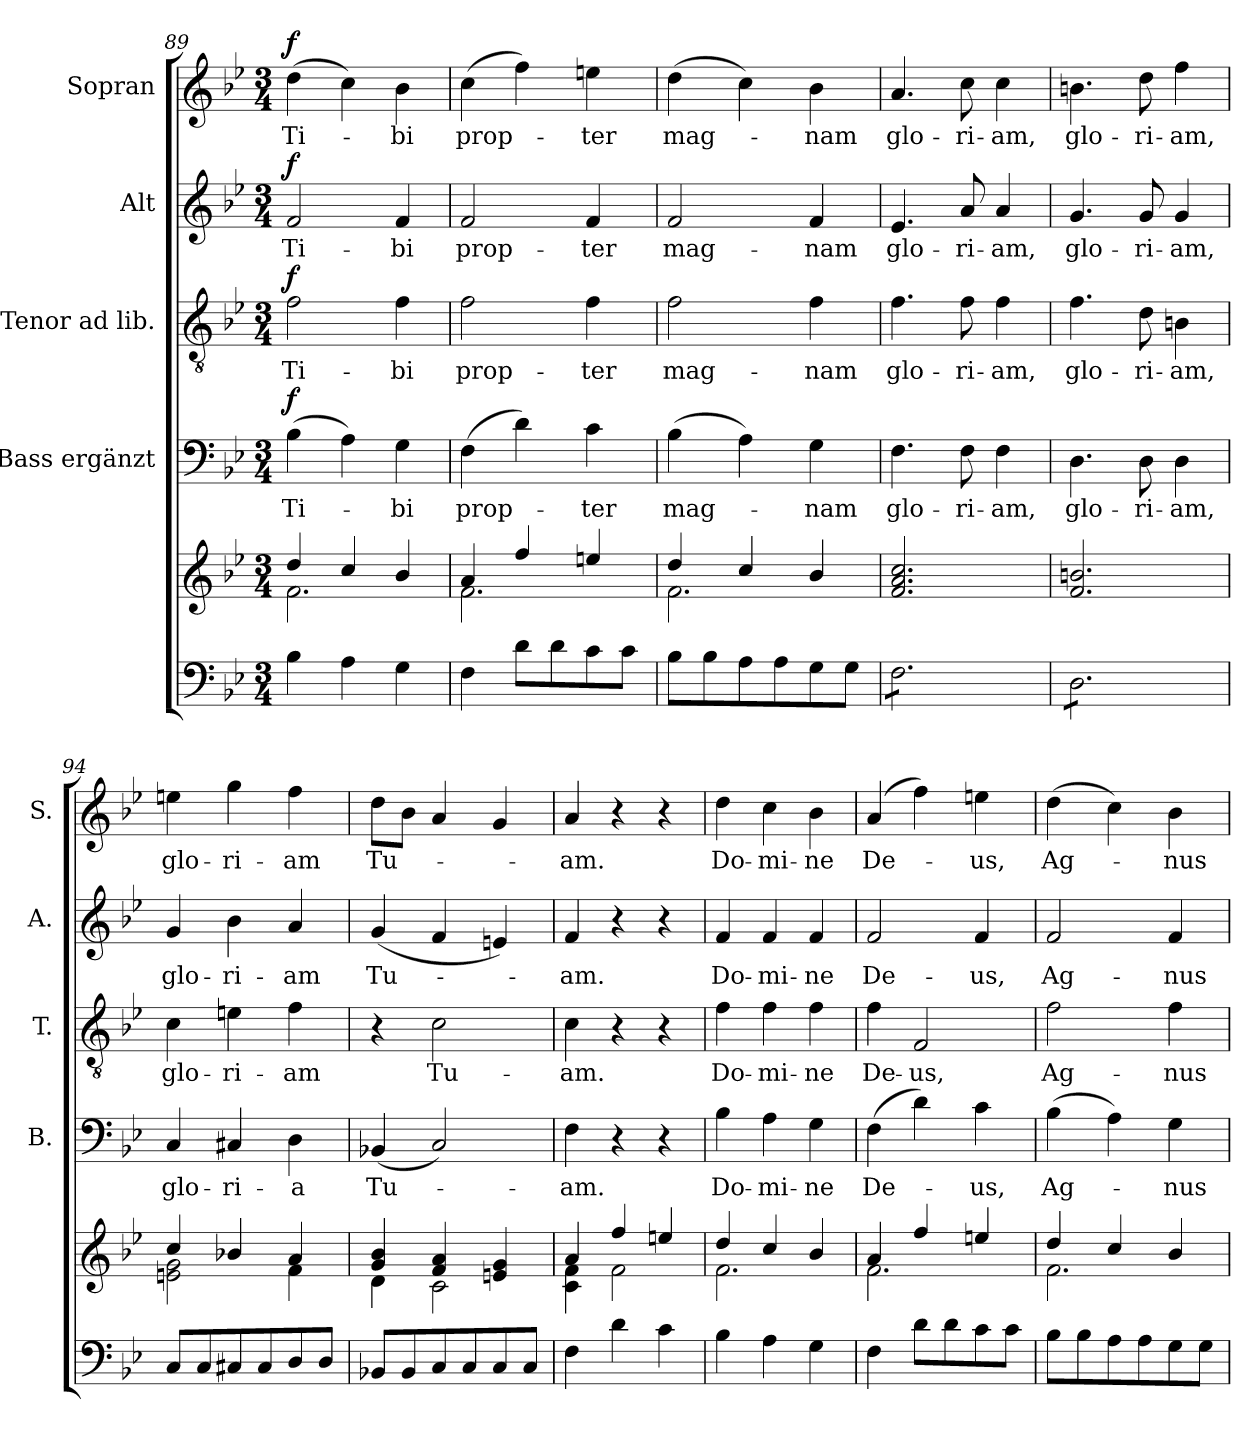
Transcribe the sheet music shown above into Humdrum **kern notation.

**kern	**kern	**kern	**text	**dynam	**kern	**text	**dynam	**kern	**text	**dynam	**kern	**text	**dynam
*part5	*part5	*part4	*part4	*part4	*part3	*part3	*part3	*part2	*part2	*part2	*part1	*part1	*part1
*staff6	*staff5	*staff4	*staff4	*staff4	*staff3	*staff3	*staff3	*staff2	*staff2	*staff2	*staff1	*staff1	*staff1
*	*	*I"Bass ergänzt	*	*	*I"Tenor ad lib.	*	*	*I"Alt	*	*	*I"Sopran	*	*
*	*	*I'B.	*	*	*I'T.	*	*	*I'A.	*	*	*I'S.	*	*
*clefF4	*clefG2	*clefF4	*	*	*clefGv2	*	*	*clefG2	*	*	*clefG2	*	*
*k[b-e-]	*k[b-e-]	*k[b-e-]	*	*	*k[b-e-]	*	*	*k[b-e-]	*	*	*k[b-e-]	*	*
*B-:	*B-:	*B-:	*	*	*B-:	*	*	*B-:	*	*	*B-:	*	*
*M3/4	*M3/4	*M3/4	*	*	*M3/4	*	*	*M3/4	*	*	*M3/4	*	*
=89	=89	=89	=89	=89	=89	=89	=89	=89	=89	=89	=89	=89	=89
*	*^	*	*	*	*	*	*	*	*	*	*	*	*
!	!	!	!	!LO:LY:b	!LO:DY:a	!	!LO:LY:b	!LO:DY:a	!	!LO:LY:b	!LO:DY:a	!	!LO:LY:b	!LO:DY:a
4B-\	4dd/	2.f\	(>4B-\	Ti-	f	2f\	Ti-	f	2f/	Ti-	f	(>4dd\	Ti-	f
4A\	4cc/	.	4A\)	.	.	.	.	.	.	.	.	4cc\)	.	.
!	!	!	!	!LO:LY:b	!	!	!LO:LY:b	!	!	!LO:LY:b	!	!	!LO:LY:b	!
4G\	4b-/	.	4G\	-bi	.	4f\	-bi	.	4f/	-bi	.	4b-\	-bi	.
=90	=90	=90	=90	=90	=90	=90	=90	=90	=90	=90	=90	=90	=90	=90
!	!	!	!	!LO:LY:b	!	!	!LO:LY:b	!	!	!LO:LY:b	!	!	!LO:LY:b	!
4F\	4a/	2.f\	(>4F\	prop-	.	2f\	prop-	.	2f/	prop-	.	(>4cc\	prop-	.
8d\L	4ff/	.	4d\)	.	.	.	.	.	.	.	.	4ff\)	.	.
8d\	.	.	.	.	.	.	.	.	.	.	.	.	.	.
!	!	!	!	!LO:LY:b	!	!	!LO:LY:b	!	!	!LO:LY:b	!	!	!LO:LY:b	!
8c\	4een/	.	4c\	-ter	.	4f\	-ter	.	4f/	-ter	.	4een\	-ter	.
8c\J	.	.	.	.	.	.	.	.	.	.	.	.	.	.
=91	=91	=91	=91	=91	=91	=91	=91	=91	=91	=91	=91	=91	=91	=91
!	!	!	!	!LO:LY:b	!	!	!LO:LY:b	!	!	!LO:LY:b	!	!	!LO:LY:b	!
8B-\L	4dd/	2.f\	(>4B-\	mag-	.	2f\	mag-	.	2f/	mag-	.	(>4dd\	mag-	.
8B-\	.	.	.	.	.	.	.	.	.	.	.	.	.	.
8A\	4cc/	.	4A\)	.	.	.	.	.	.	.	.	4cc\)	.	.
8A\	.	.	.	.	.	.	.	.	.	.	.	.	.	.
!	!	!	!	!LO:LY:b	!	!	!LO:LY:b	!	!	!LO:LY:b	!	!	!LO:LY:b	!
8G\	4b-/	.	4G\	-nam	.	4f\	-nam	.	4f/	-nam	.	4b-\	-nam	.
8G\J	.	.	.	.	.	.	.	.	.	.	.	.	.	.
*	*v	*v	*	*	*	*	*	*	*	*	*	*	*	*
=92	=92	=92	=92	=92	=92	=92	=92	=92	=92	=92	=92	=92	=92
!	!	!	!LO:LY:b	!	!	!LO:LY:b	!	!	!LO:LY:b	!	!	!LO:LY:b	!
*tremolo	*	*	*	*	*	*	*	*	*	*	*	*	*
8F\L	2.f/ 2.a/ 2.cc/	4.F\	glo-	.	4.f\	glo-	.	4.e-/	glo-	.	4.a/	glo-	.
8F\	.	.	.	.	.	.	.	.	.	.	.	.	.
8F\	.	.	.	.	.	.	.	.	.	.	.	.	.
!	!	!	!LO:LY:b	!	!	!LO:LY:b	!	!	!LO:LY:b	!	!	!LO:LY:b	!
8F\	.	8F\	-ri-	.	8f\	-ri-	.	8a/	-ri-	.	8cc\	-ri-	.
!	!	!	!LO:LY:b	!	!	!LO:LY:b	!	!	!LO:LY:b	!	!	!LO:LY:b	!
8F\	.	4F\	-am,	.	4f\	-am,	.	4a/	-am,	.	4cc\	-am,	.
8F\J	.	.	.	.	.	.	.	.	.	.	.	.	.
!!LO:PB:g=z
=93	=93	=93	=93	=93	=93	=93	=93	=93	=93	=93	=93	=93	=93
!	!	!	!LO:LY:b	!	!	!LO:LY:b	!	!	!LO:LY:b	!	!	!LO:LY:b	!
8D\L	2.f/ 2.bn/	4.D\	glo-	.	4.f\	glo-	.	4.g/	glo-	.	4.bn\	glo-	.
8D\	.	.	.	.	.	.	.	.	.	.	.	.	.
8D\	.	.	.	.	.	.	.	.	.	.	.	.	.
!	!	!	!LO:LY:b	!	!	!LO:LY:b	!	!	!LO:LY:b	!	!	!LO:LY:b	!
8D\	.	8D\	-ri-	.	8d\	-ri-	.	8g/	-ri-	.	8dd\	-ri-	.
!	!	!	!LO:LY:b	!	!	!LO:LY:b	!	!	!LO:LY:b	!	!	!LO:LY:b	!
8D\	.	4D\	-am,	.	4Bn\	-am,	.	4g/	-am,	.	4ff\	-am,	.
8D\J	.	.	.	.	.	.	.	.	.	.	.	.	.
*Xtremolo	*	*	*	*	*	*	*	*	*	*	*	*	*
=94	=94	=94	=94	=94	=94	=94	=94	=94	=94	=94	=94	=94	=94
*	*^	*	*	*	*	*	*	*	*	*	*	*	*
!	!	!	!	!LO:LY:b	!	!	!LO:LY:b	!	!	!LO:LY:b	!	!	!LO:LY:b	!
8C/L	4cc/	2en\ 2g\	4C/	glo-	.	4c\	glo-	.	4g/	glo-	.	4een\	glo-	.
8C/	.	.	.	.	.	.	.	.	.	.	.	.	.	.
!	!	!	!	!LO:LY:b	!	!	!LO:LY:b	!	!	!LO:LY:b	!	!	!LO:LY:b	!
8C#X/	4b-X/	.	4C#X/	-ri-	.	4en\	-ri-	.	4b-\	-ri-	.	4gg\	-ri-	.
8C#/	.	.	.	.	.	.	.	.	.	.	.	.	.	.
!	!	!	!	!LO:LY:b	!	!	!LO:LY:b	!	!	!LO:LY:b	!	!	!LO:LY:b	!
8D/	4a/	4f\	4D\	-a	.	4f\	-am	.	4a/	-am	.	4ff\	-am	.
8D/J	.	.	.	.	.	.	.	.	.	.	.	.	.	.
=95	=95	=95	=95	=95	=95	=95	=95	=95	=95	=95	=95	=95	=95	=95
!	!	!	!	!LO:LY:b	!	!	!	!	!	!LO:LY:b	!	!	!LO:LY:b	!
8BB-X/L	4g/ 4b-/	4d\	(<4BB-X/	Tu-	.	4r	.	.	(<4g/	Tu-	.	8dd\L	Tu-	.
8BB-/	.	.	.	.	.	.	.	.	.	.	.	8b-\J	.	.
!	!	!	!	!	!	!	!LO:LY:b	!	!	!	!	!	!	!
8C/	4f/ 4a/	2c\	2C/)	.	.	2c\	Tu-	.	4f/	.	.	4a/	.	.
8C/	.	.	.	.	.	.	.	.	.	.	.	.	.	.
8C/	4en/ 4g/	.	.	.	.	.	.	.	4en/)	.	.	4g/	.	.
8C/J	.	.	.	.	.	.	.	.	.	.	.	.	.	.
=96	=96	=96	=96	=96	=96	=96	=96	=96	=96	=96	=96	=96	=96	=96
!	!	!	!	!LO:LY:b	!	!	!LO:LY:b	!	!	!LO:LY:b	!	!	!LO:LY:b	!
4F\	4a/	4c\ 4f\	4F\	-am.	.	4c\	-am.	.	4f/	-am.	.	4a/	-am.	.
4d\	4ff/	2f\	4r	.	.	4r	.	.	4r	.	.	4r	.	.
4c\	4een/	.	4r	.	.	4r	.	.	4r	.	.	4r	.	.
=97	=97	=97	=97	=97	=97	=97	=97	=97	=97	=97	=97	=97	=97	=97
!	!	!	!	!LO:LY:b	!	!	!LO:LY:b	!	!	!LO:LY:b	!	!	!LO:LY:b	!
4B-\	4dd/	2.f\	4B-\	Do-	.	4f\	Do-	.	4f/	Do-	.	4dd\	Do-	.
!	!	!	!	!LO:LY:b	!	!	!LO:LY:b	!	!	!LO:LY:b	!	!	!LO:LY:b	!
4A\	4cc/	.	4A\	-mi-	.	4f\	-mi-	.	4f/	-mi-	.	4cc\	-mi-	.
!	!	!	!	!LO:LY:b	!	!	!LO:LY:b	!	!	!LO:LY:b	!	!	!LO:LY:b	!
4G\	4b-/	.	4G\	-ne	.	4f\	-ne	.	4f/	-ne	.	4b-\	-ne	.
=98	=98	=98	=98	=98	=98	=98	=98	=98	=98	=98	=98	=98	=98	=98
!	!	!	!	!LO:LY:b	!	!	!LO:LY:b	!	!	!LO:LY:b	!	!	!LO:LY:b	!
4F\	4a/	2.f\	(>4F\	De-	.	4f\	De-	.	2f/	De-	.	(4a/	De-	.
!	!	!	!	!	!	!	!LO:LY:b	!	!	!	!	!	!	!
8d\L	4ff/	.	4d\)	.	.	2F/	-us,	.	.	.	.	4ff\)	.	.
8d\	.	.	.	.	.	.	.	.	.	.	.	.	.	.
!	!	!	!	!LO:LY:b	!	!	!	!	!	!LO:LY:b	!	!	!LO:LY:b	!
8c\	4een/	.	4c\	-us,	.	.	.	.	4f/	-us,	.	4een\	-us,	.
8c\J	.	.	.	.	.	.	.	.	.	.	.	.	.	.
!!LO:LB:g=z
=99	=99	=99	=99	=99	=99	=99	=99	=99	=99	=99	=99	=99	=99	=99
!	!	!	!	!LO:LY:b	!	!	!LO:LY:b	!	!	!LO:LY:b	!	!	!LO:LY:b	!
8B-\L	4dd/	2.f\	(>4B-\	Ag-	.	2f\	Ag-	.	2f/	Ag-	.	(>4dd\	Ag-	.
8B-\	.	.	.	.	.	.	.	.	.	.	.	.	.	.
8A\	4cc/	.	4A\)	.	.	.	.	.	.	.	.	4cc\)	.	.
8A\	.	.	.	.	.	.	.	.	.	.	.	.	.	.
!	!	!	!	!LO:LY:b	!	!	!LO:LY:b	!	!	!LO:LY:b	!	!	!LO:LY:b	!
8G\	4b-/	.	4G\	-nus	.	4f\	-nus	.	4f/	-nus	.	4b-\	-nus	.
8G\J	.	.	.	.	.	.	.	.	.	.	.	.	.	.
*	*v	*v	*	*	*	*	*	*	*	*	*	*	*	*
=	=	=	=	=	=	=	=	=	=	=	=	=	=
*-	*-	*-	*-	*-	*-	*-	*-	*-	*-	*-	*-	*-	*-
